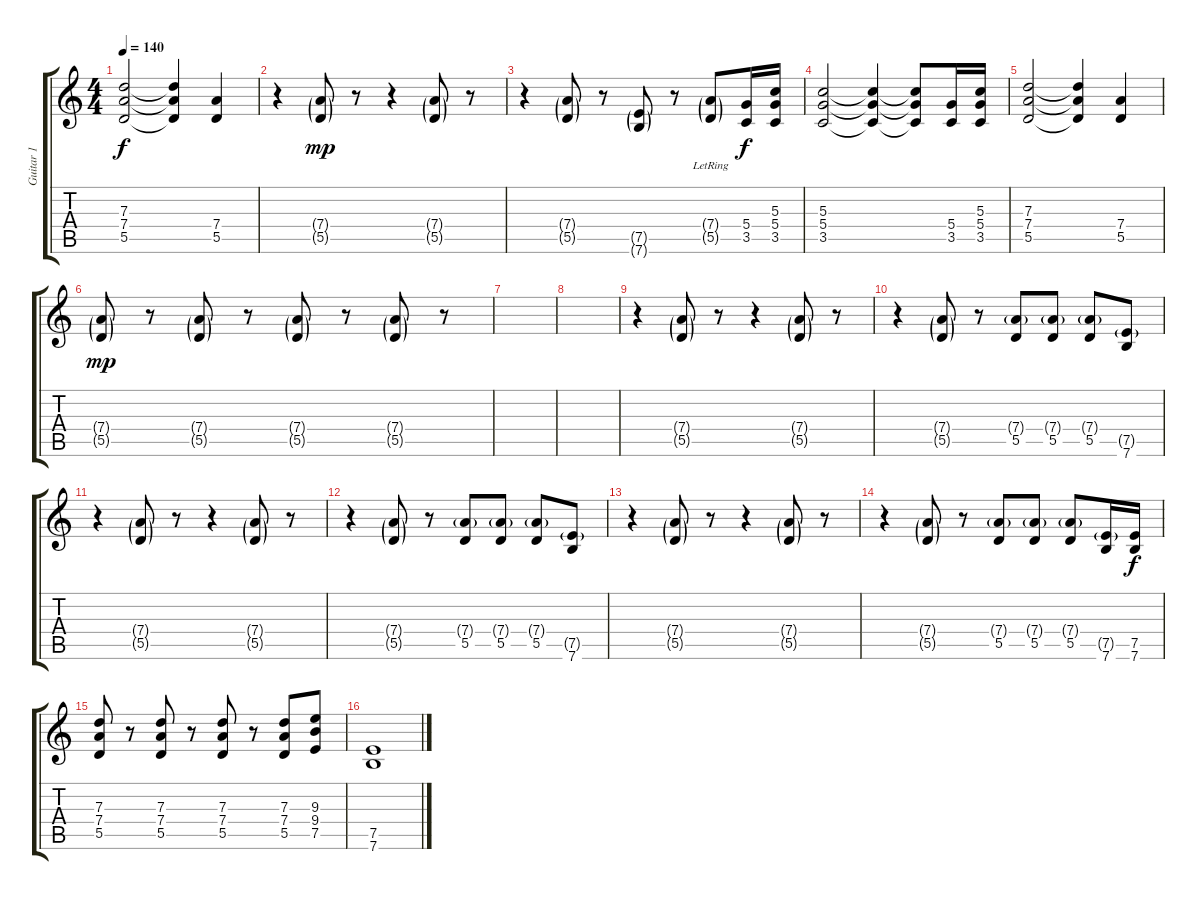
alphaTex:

\track ("Guitar 1" "Guitar 1") {instrument distortionguitar}
\staff {score tabs}
\tuning (E4 B3 G3 D3 A2 E2) {hide}
\ts (4 4)
\tempo 140
\clef g2
\ks c
(7.3 7.4 5.5).2{dy f} (7.3{t} 7.4{t} 5.5{t}).4 (7.4 5.5).4 |
r.4 (7.4{g} 5.5{g}).8{dy mp} r.8 r.4 (7.4{g} 5.5{g}).8 r.8 |
r.4 (7.4{g} 5.5{g}).8 r.8 (7.5{g} 7.6{g}).8 r.8 (7.4{g lr} 5.5{g}).8 (5.4 3.5).16{dy f} (5.3 5.4 3.5).16 |
(5.3 5.4 3.5).2 (5.3{t} 5.4{t} 3.5{t}).4 (5.3{t} 5.4{t} 3.5{t}).8 (5.4 3.5).16 (5.3 5.4 3.5).16 |
(7.3 7.4 5.5).2 (7.3{t} 7.4{t} 5.5{t}).4 (7.4 5.5).4 |
(7.4{g} 5.5{g}).8{dy mp} r.8 (7.4{g} 5.5{g}).8 r.8 (7.4{g} 5.5{g}).8 r.8 (7.4{g} 5.5{g}).8 r.8 |
|
|
r.4 (7.4{g} 5.5{g}).8 r.8 r.4 (7.4{g} 5.5{g}).8 r.8 |
r.4 (7.4{g} 5.5{g}).8 r.8 (7.4{g} 5.5).8 (7.4{g} 5.5).8 (7.4{g} 5.5).8 (7.5{g} 7.6).8 |
r.4 (7.4{g} 5.5{g}).8 r.8 r.4 (7.4{g} 5.5{g}).8 r.8 |
r.4 (7.4{g} 5.5{g}).8 r.8 (7.4{g} 5.5).8 (7.4{g} 5.5).8 (7.4{g} 5.5).8 (7.5{g} 7.6).8 |
r.4 (7.4{g} 5.5{g}).8 r.8 r.4 (7.4{g} 5.5{g}).8 r.8 |
r.4 (7.4{g} 5.5{g}).8 r.8 (7.4{g} 5.5).8 (7.4{g} 5.5).8 (7.4{g} 5.5).8 (7.5{g} 7.6).16 (7.5 7.6).16{dy f} |
(7.3 7.4 5.5).8 r.8 (7.3 7.4 5.5).8 r.8 (7.3 7.4 5.5).8 r.8 (7.3 7.4 5.5).8 (9.3 9.4 7.5).8 |
(7.5 7.6).1
